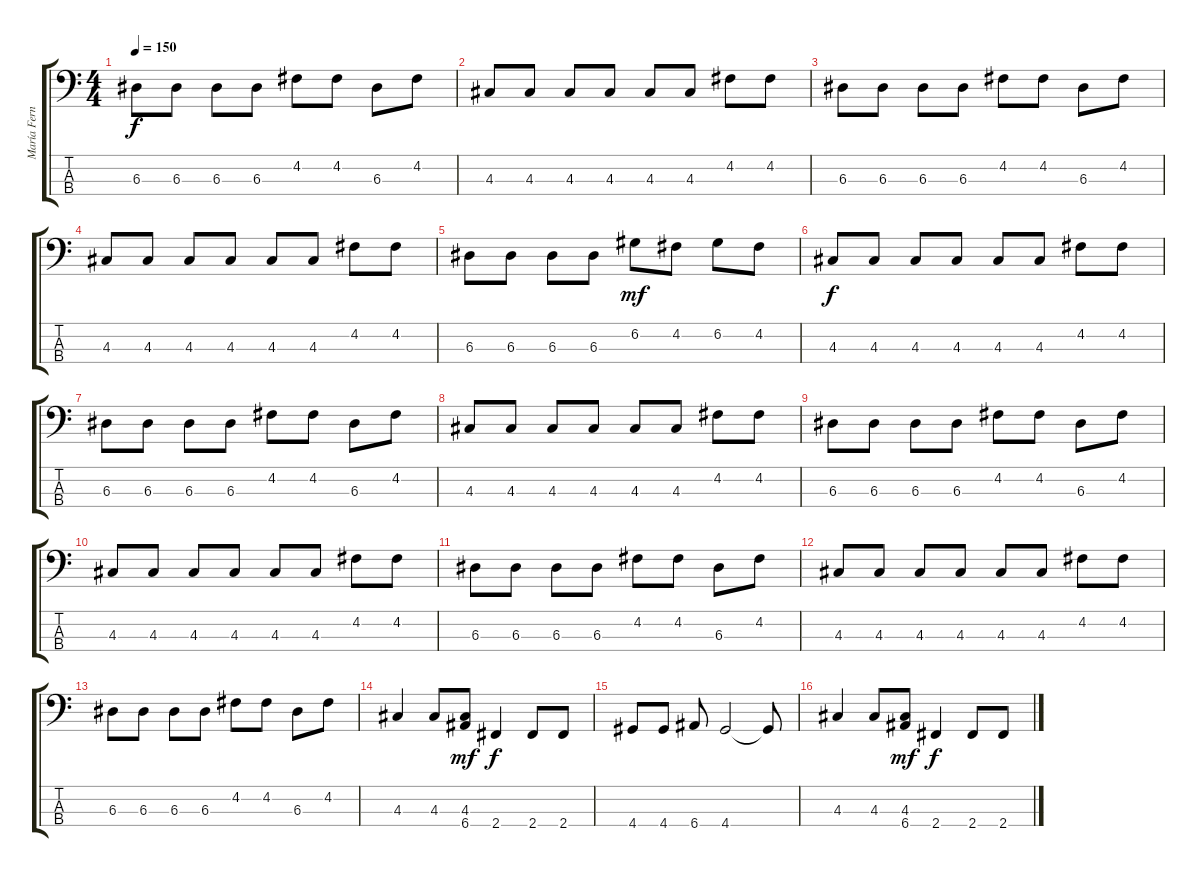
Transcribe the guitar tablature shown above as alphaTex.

\track ("María Fernanda Aldana (Bajo)" "María Fern") {instrument electricbasspick}
\staff {score tabs}
\tuning (G2 D2 A1 E1) {hide}
\ts (4 4)
\tempo 150
\clef f4
\ks c
6.3.8{dy f} 6.3.8 6.3.8 6.3.8 4.2.8 4.2.8 6.3.8 4.2.8 |
4.3.8 4.3.8 4.3.8 4.3.8 4.3.8 4.3.8 4.2.8 4.2.8 |
6.3.8 6.3.8 6.3.8 6.3.8 4.2.8 4.2.8 6.3.8 4.2.8 |
4.3.8 4.3.8 4.3.8 4.3.8 4.3.8 4.3.8 4.2.8 4.2.8 |
6.3.8 6.3.8 6.3.8 6.3.8 6.2.8{dy mf} 4.2.8 6.2.8 4.2.8 |
4.3.8{dy f} 4.3.8 4.3.8 4.3.8 4.3.8 4.3.8 4.2.8 4.2.8 |
6.3.8 6.3.8 6.3.8 6.3.8 4.2.8 4.2.8 6.3.8 4.2.8 |
4.3.8 4.3.8 4.3.8 4.3.8 4.3.8 4.3.8 4.2.8 4.2.8 |
6.3.8 6.3.8 6.3.8 6.3.8 4.2.8 4.2.8 6.3.8 4.2.8 |
4.3.8 4.3.8 4.3.8 4.3.8 4.3.8 4.3.8 4.2.8 4.2.8 |
6.3.8 6.3.8 6.3.8 6.3.8 4.2.8 4.2.8 6.3.8 4.2.8 |
4.3.8 4.3.8 4.3.8 4.3.8 4.3.8 4.3.8 4.2.8 4.2.8 |
6.3.8 6.3.8 6.3.8 6.3.8 4.2.8 4.2.8 6.3.8 4.2.8 |
4.3.4 4.3.8 (4.3 6.4).8{dy mf} 2.4.4{dy f} 2.4.8 2.4.8 |
4.4.8 4.4.8 6.4.8 4.4.2 4.4{t}.8 |
4.3.4 4.3.8 (4.3 6.4).8{dy mf} 2.4.4{dy f} 2.4.8 2.4.8
